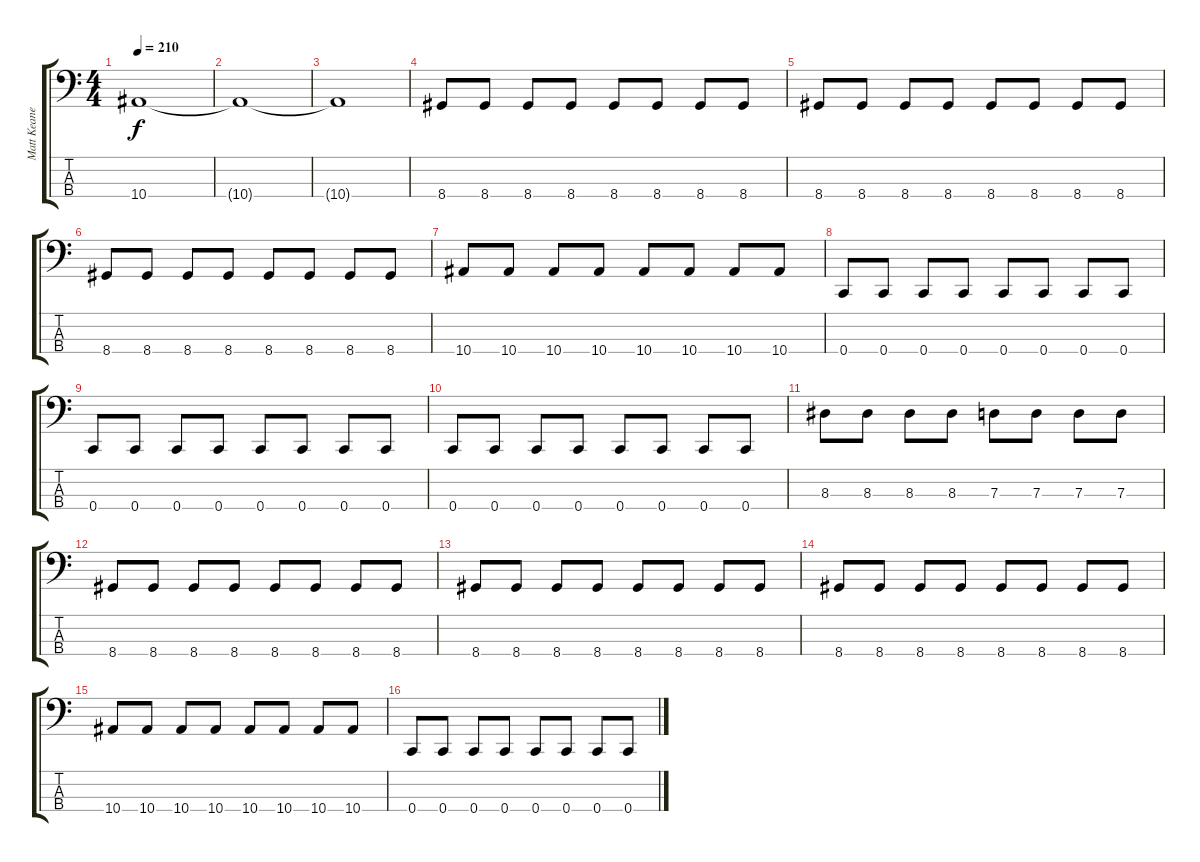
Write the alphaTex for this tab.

\track ("Matt Keane" "Matt Keane") {instrument electricbasspick}
\staff {score tabs}
\tuning (F2 C2 G1 C1) {hide}
\ts (4 4)
\tempo 210
\clef f4
\ks c
10.4{t}.1{dy f} |
10.4{t}.1 |
10.4{t}.1 |
8.4.8 8.4.8 8.4.8 8.4.8 8.4.8 8.4.8 8.4.8 8.4.8 |
8.4.8 8.4.8 8.4.8 8.4.8 8.4.8 8.4.8 8.4.8 8.4.8 |
8.4.8 8.4.8 8.4.8 8.4.8 8.4.8 8.4.8 8.4.8 8.4.8 |
10.4.8 10.4.8 10.4.8 10.4.8 10.4.8 10.4.8 10.4.8 10.4.8 |
0.4.8 0.4.8 0.4.8 0.4.8 0.4.8 0.4.8 0.4.8 0.4.8 |
0.4.8 0.4.8 0.4.8 0.4.8 0.4.8 0.4.8 0.4.8 0.4.8 |
0.4.8 0.4.8 0.4.8 0.4.8 0.4.8 0.4.8 0.4.8 0.4.8 |
8.3.8 8.3.8 8.3.8 8.3.8 7.3.8 7.3.8 7.3.8 7.3.8 |
8.4.8 8.4.8 8.4.8 8.4.8 8.4.8 8.4.8 8.4.8 8.4.8 |
8.4.8 8.4.8 8.4.8 8.4.8 8.4.8 8.4.8 8.4.8 8.4.8 |
8.4.8 8.4.8 8.4.8 8.4.8 8.4.8 8.4.8 8.4.8 8.4.8 |
10.4.8 10.4.8 10.4.8 10.4.8 10.4.8 10.4.8 10.4.8 10.4.8 |
0.4.8 0.4.8 0.4.8 0.4.8 0.4.8 0.4.8 0.4.8 0.4.8
